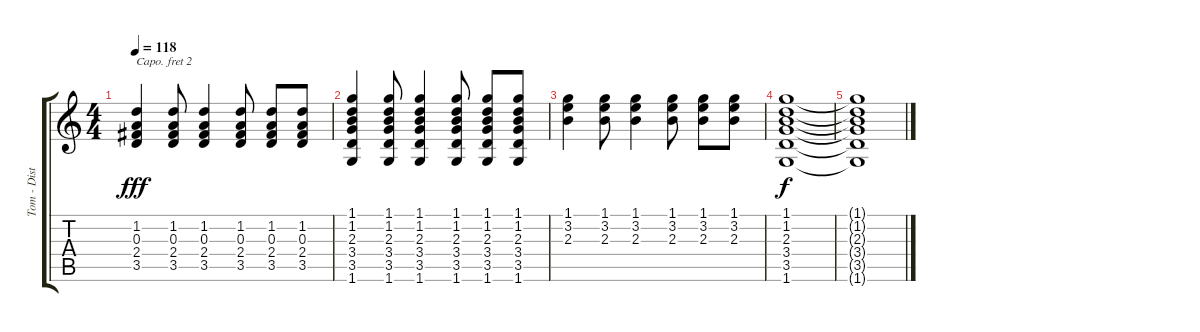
\track ("Tom - Distortion" "Tom - Dist") {instrument distortionguitar}
\staff {score tabs}
\capo 2
\tuning (E4 B3 G3 D3 A2 E2) {hide}
\ts (4 4)
\tempo 118
\clef g2
\ks c
(1.2 0.3 2.4 3.5).4{dy fff} (1.2 0.3 2.4 3.5).8 (1.2 0.3 2.4 3.5).4 (1.2 0.3 2.4 3.5).8 (1.2 0.3 2.4 3.5).8 (1.2 0.3 2.4 3.5).8 |
(1.1 1.2 2.3 3.4 3.5 1.6).4 (1.1 1.2 2.3 3.4 3.5 1.6).8 (1.1 1.2 2.3 3.4 3.5 1.6).4 (1.1 1.2 2.3 3.4 3.5 1.6).8 (1.1 1.2 2.3 3.4 3.5 1.6).8 (1.1 1.2 2.3 3.4 3.5 1.6).8 |
(1.1 3.2 2.3).4 (1.1 3.2 2.3).8 (1.1 3.2 2.3).4 (1.1 3.2 2.3).8 (1.1 3.2 2.3).8 (1.1 3.2 2.3).8 |
(1.1 1.2 2.3 3.4 3.5 1.6).1{dy f} |
(1.1{t} 1.2{t} 2.3{t} 3.4{t} 3.5{t} 1.6{t}).1
